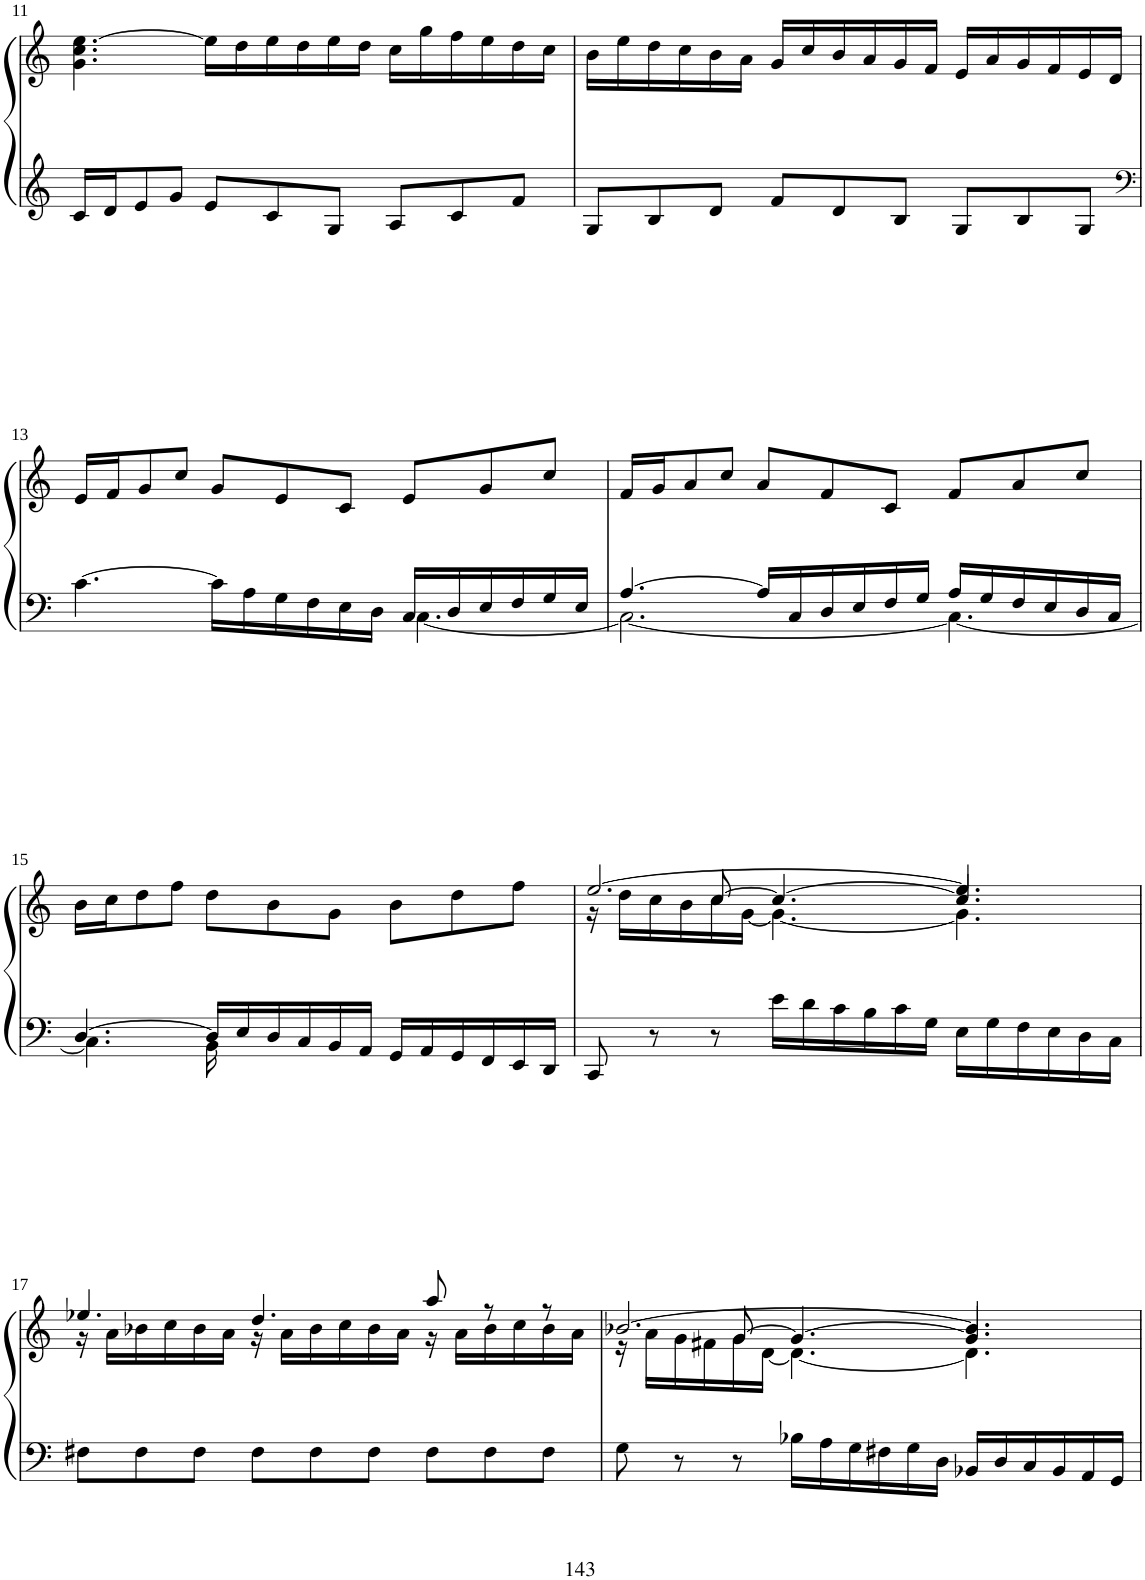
**kern	**kern
*part1	*part1
*staff2	*staff1
*I"Piano	*
*I'Pno	*
!!LO:PB:g=z
*clefG2	*clefG2
*k[]	*k[]
*M9/8	*M9/8
=11	=11
16c/LL	4.g\ 4.cc\ [4.ee\
16d/J	.
8e/	.
8g/J	.
8e/L	16ee\LL]
.	16dd\
8c/	16ee\
.	16dd\
8G/J	16ee\
.	16dd\JJ
8A/L	16cc\LL
.	16gg\
8c/	16ff\
.	16ee\
8f/J	16dd\
.	16cc\JJ
=12	=12
8G/L	16b\LL
.	16ee\
8B/	16dd\
.	16cc\
8d/J	16b\
.	16a\JJ
8f/L	16g/LL
.	16cc/
8d/	16b/
.	16a/
8B/J	16g/
.	16f/JJ
8G/L	16e/LL
.	16a/
8B/	16g/
.	16f/
8G/J	16e/
.	16d/JJ
!!LO:LB:g=z
=13	=13
*clefF4	*
*^	*
[4.c\	2.ryy	16e/LL
.	.	16f/J
.	.	8g/
.	.	8cc/J
16c\LL]	.	8g/L
16A\	.	.
16G\	.	8e/
16F\	.	.
16E\	.	8c/J
16D\JJ	.	.
16C/LL	[4.C\	8e/L
16D/	.	.
16E/	.	8g/
16F/	.	.
16G/	.	8cc/J
16E/JJ	.	.
=14	=14	=14
[4.A/	2.C\_	16f/LL
.	.	16g/J
.	.	8a/
.	.	8cc/J
16A/LL]	.	8a/L
16C/	.	.
16D/	.	8f/
16E/	.	.
16F/	.	8c/J
16G/JJ	.	.
16A/LL	4.C\_	8f/L
16G/	.	.
16F/	.	8a/
16E/	.	.
16D/	.	8cc/J
16C/JJ	.	.
!!LO:LB:g=z
=15	=15	=15
[4.D/	4.C\]	16b\LL
.	.	16cc\J
.	.	8dd\
.	.	8ff\J
16D/LL]	16BB\	8dd\L
16E/	2ryy	.
16D/	.	8b\
16C/	.	.
16BB/	.	8g\J
16AA/JJ	.	.
16GG/LL	.	8b\L
16AA/	.	.
16GG/	.	8dd\
16FF/	8.ryy	.
16EE/	.	8ff\J
16DD/JJ	.	.
*v	*v	*
=16	=16
*	*^
*	*	*^
8CC/	[2.ee/	16r	4ryy
.	.	16dd\LL	.
8r	.	16cc\	.
.	.	16b\	.
8r	.	16cc\	[8cc/
.	.	[16g\JJ	.
16e\LL	.	4.g\_	4.cc/_
16d\	.	.	.
16c\	.	.	.
16B\	.	.	.
16c\	.	.	.
16G\JJ	.	.	.
16E\LL	4.ee/]	4.g\]	4.cc/]
16G\	.	.	.
16F\	.	.	.
16E\	.	.	.
16D\	.	.	.
16C\JJ	.	.	.
*	*	*v	*v
!!LO:LB:g=z
=17	=17	=17
8F#X\L	4.ee-X/	16r
.	.	16a\LL
8F#\	.	16b-X\
.	.	16cc\
8F#\J	.	16b-\
.	.	16a\JJ
8F#\L	4.dd/	16r
.	.	16a\LL
8F#\	.	16b-\
.	.	16cc\
8F#\J	.	16b-\
.	.	16a\JJ
8F#\L	8aa/	16r
.	.	16a\LL
8F#\	8r	16b-\
.	.	16cc\
8F#\J	8r	16b-\
.	.	16a\JJ
=18	=18	=18
*	*	*^
8G\	[2.b-X/	16r	4ryy
.	.	16a\LL	.
8r	.	16g\	.
.	.	16f#X\	.
8r	.	16g\	[8g/
.	.	[16d\JJ	.
16B-X\LL	.	4.d\_	4.g/_
16A\	.	.	.
16G\	.	.	.
16F#X\	.	.	.
16G\	.	.	.
16D\JJ	.	.	.
16BB-X/LL	4.b-/]	4.d\]	4.g/]
16D/	.	.	.
16C/	.	.	.
16BB-/	.	.	.
16AA/	.	.	.
16GG/JJ	.	.	.
*	*v	*v	*v
=	=
*-	*-
